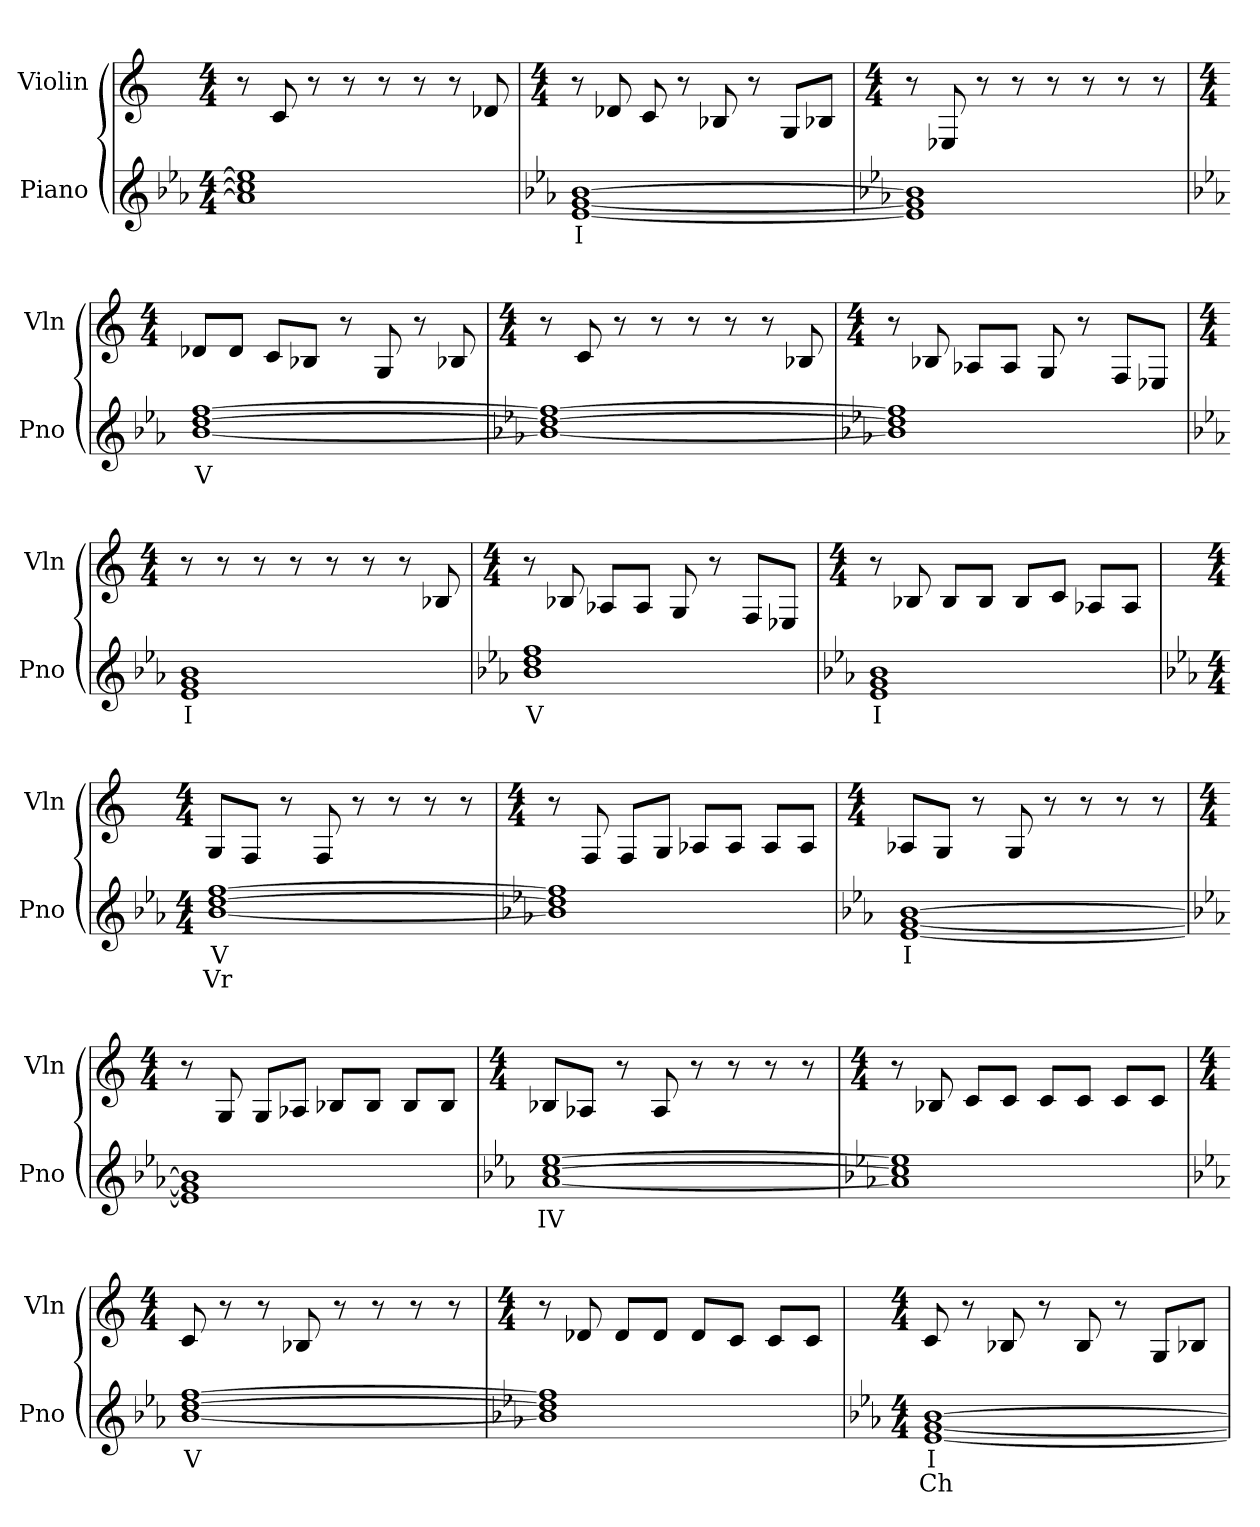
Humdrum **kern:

**kern	**text	**text	**kern
*part2	*part2	*part2	*part1
*staff2	*staff2	*staff2	*staff1
*I"Piano	*	*	*I"Violin
*I'Pno	*	*	*I'Vln
*k[b-e-a-]	*	*	*
*E-:	*	*	*
*M4/4	*	*	*M4/4
=	=	=	=
1a-] 1cc] 1ee-]	.	.	8r
.	.	.	8c
.	.	.	8r
.	.	.	8r
.	.	.	8r
.	.	.	8r
.	.	.	8r
.	.	.	8d-X
=	=	=	=
*k[b-e-a-]	*	*	*
*E-:	*	*	*
*	*	*	*M4/4
[1e- [1g [1b-	I	.	8r
.	.	.	8d-X
.	.	.	8c
.	.	.	8r
.	.	.	8B-X
.	.	.	8r
.	.	.	8GL
.	.	.	8B-XJ
=	=	=	=
*k[b-e-a-]	*	*	*
*E-:	*	*	*
*	*	*	*M4/4
1e-] 1g] 1b-]	.	.	8r
.	.	.	8E-X
.	.	.	8r
.	.	.	8r
.	.	.	8r
.	.	.	8r
.	.	.	8r
.	.	.	8r
=	=	=	=
*k[b-e-a-]	*	*	*
*E-:	*	*	*
*	*	*	*M4/4
[1b- [1dd [1ff	V	.	8d-XL
.	.	.	8d-J
.	.	.	8cL
.	.	.	8B-XJ
.	.	.	8r
.	.	.	8G
.	.	.	8r
.	.	.	8B-X
=	=	=	=
*k[b-e-a-]	*	*	*
*E-:	*	*	*
*	*	*	*M4/4
1b-_ 1dd_ 1ff_	.	.	8r
.	.	.	8c
.	.	.	8r
.	.	.	8r
.	.	.	8r
.	.	.	8r
.	.	.	8r
.	.	.	8B-X
=	=	=	=
*k[b-e-a-]	*	*	*
*E-:	*	*	*
*	*	*	*M4/4
1b-] 1dd] 1ff]	.	.	8r
.	.	.	8B-X
.	.	.	8A-XL
.	.	.	8A-J
.	.	.	8G
.	.	.	8r
.	.	.	8FL
.	.	.	8E-XJ
=	=	=	=
*k[b-e-a-]	*	*	*
*E-:	*	*	*
*	*	*	*M4/4
1e- 1g 1b-	I	.	8r
.	.	.	8r
.	.	.	8r
.	.	.	8r
.	.	.	8r
.	.	.	8r
.	.	.	8r
.	.	.	8B-X
=	=	=	=
*k[b-e-a-]	*	*	*
*E-:	*	*	*
*	*	*	*M4/4
1b- 1dd 1ff	V	.	8r
.	.	.	8B-X
.	.	.	8A-XL
.	.	.	8A-J
.	.	.	8G
.	.	.	8r
.	.	.	8FL
.	.	.	8E-XJ
=	=	=	=
*k[b-e-a-]	*	*	*
*E-:	*	*	*
*	*	*	*M4/4
1e- 1g 1b-	I	.	8r
.	.	.	8B-X
.	.	.	8B-L
.	.	.	8B-J
.	.	.	8B-L
.	.	.	8cJ
.	.	.	8A-XL
.	.	.	8A-J
=	=	=	=
*k[b-e-a-]	*	*	*
*E-:	*	*	*
*M4/4	*	*	*M4/4
[1b- [1dd [1ff	V	Vr	8GL
.	.	.	8FJ
.	.	.	8r
.	.	.	8F
.	.	.	8r
.	.	.	8r
.	.	.	8r
.	.	.	8r
=	=	=	=
*k[b-e-a-]	*	*	*
*E-:	*	*	*
*	*	*	*M4/4
1b-] 1dd] 1ff]	.	.	8r
.	.	.	8F
.	.	.	8FL
.	.	.	8GJ
.	.	.	8A-XL
.	.	.	8A-J
.	.	.	8A-L
.	.	.	8A-J
=	=	=	=
*k[b-e-a-]	*	*	*
*E-:	*	*	*
*	*	*	*M4/4
[1e- [1g [1b-	I	.	8A-XL
.	.	.	8GJ
.	.	.	8r
.	.	.	8G
.	.	.	8r
.	.	.	8r
.	.	.	8r
.	.	.	8r
=	=	=	=
*k[b-e-a-]	*	*	*
*E-:	*	*	*
*	*	*	*M4/4
1e-] 1g] 1b-]	.	.	8r
.	.	.	8G
.	.	.	8GL
.	.	.	8A-XJ
.	.	.	8B-XL
.	.	.	8B-J
.	.	.	8B-L
.	.	.	8B-J
=	=	=	=
*k[b-e-a-]	*	*	*
*E-:	*	*	*
*	*	*	*M4/4
[1a- [1cc [1ee-	IV	.	8B-XL
.	.	.	8A-XJ
.	.	.	8r
.	.	.	8A-
.	.	.	8r
.	.	.	8r
.	.	.	8r
.	.	.	8r
=	=	=	=
*k[b-e-a-]	*	*	*
*E-:	*	*	*
*	*	*	*M4/4
1a-] 1cc] 1ee-]	.	.	8r
.	.	.	8B-X
.	.	.	8cL
.	.	.	8cJ
.	.	.	8cL
.	.	.	8cJ
.	.	.	8cL
.	.	.	8cJ
=	=	=	=
*k[b-e-a-]	*	*	*
*E-:	*	*	*
*	*	*	*M4/4
[1b- [1dd [1ff	V	.	8c
.	.	.	8r
.	.	.	8r
.	.	.	8B-X
.	.	.	8r
.	.	.	8r
.	.	.	8r
.	.	.	8r
=	=	=	=
*k[b-e-a-]	*	*	*
*E-:	*	*	*
*	*	*	*M4/4
1b-] 1dd] 1ff]	.	.	8r
.	.	.	8d-X
.	.	.	8d-L
.	.	.	8d-J
.	.	.	8d-L
.	.	.	8cJ
.	.	.	8cL
.	.	.	8cJ
=	=	=	=
*k[b-e-a-]	*	*	*
*E-:	*	*	*
*M4/4	*	*	*M4/4
[1e- [1g [1b-	I	Ch	8c
.	.	.	8r
.	.	.	8B-X
.	.	.	8r
.	.	.	8B-
.	.	.	8r
.	.	.	8GL
.	.	.	8B-XJ
=	=	=	=
*-	*-	*-	*-
